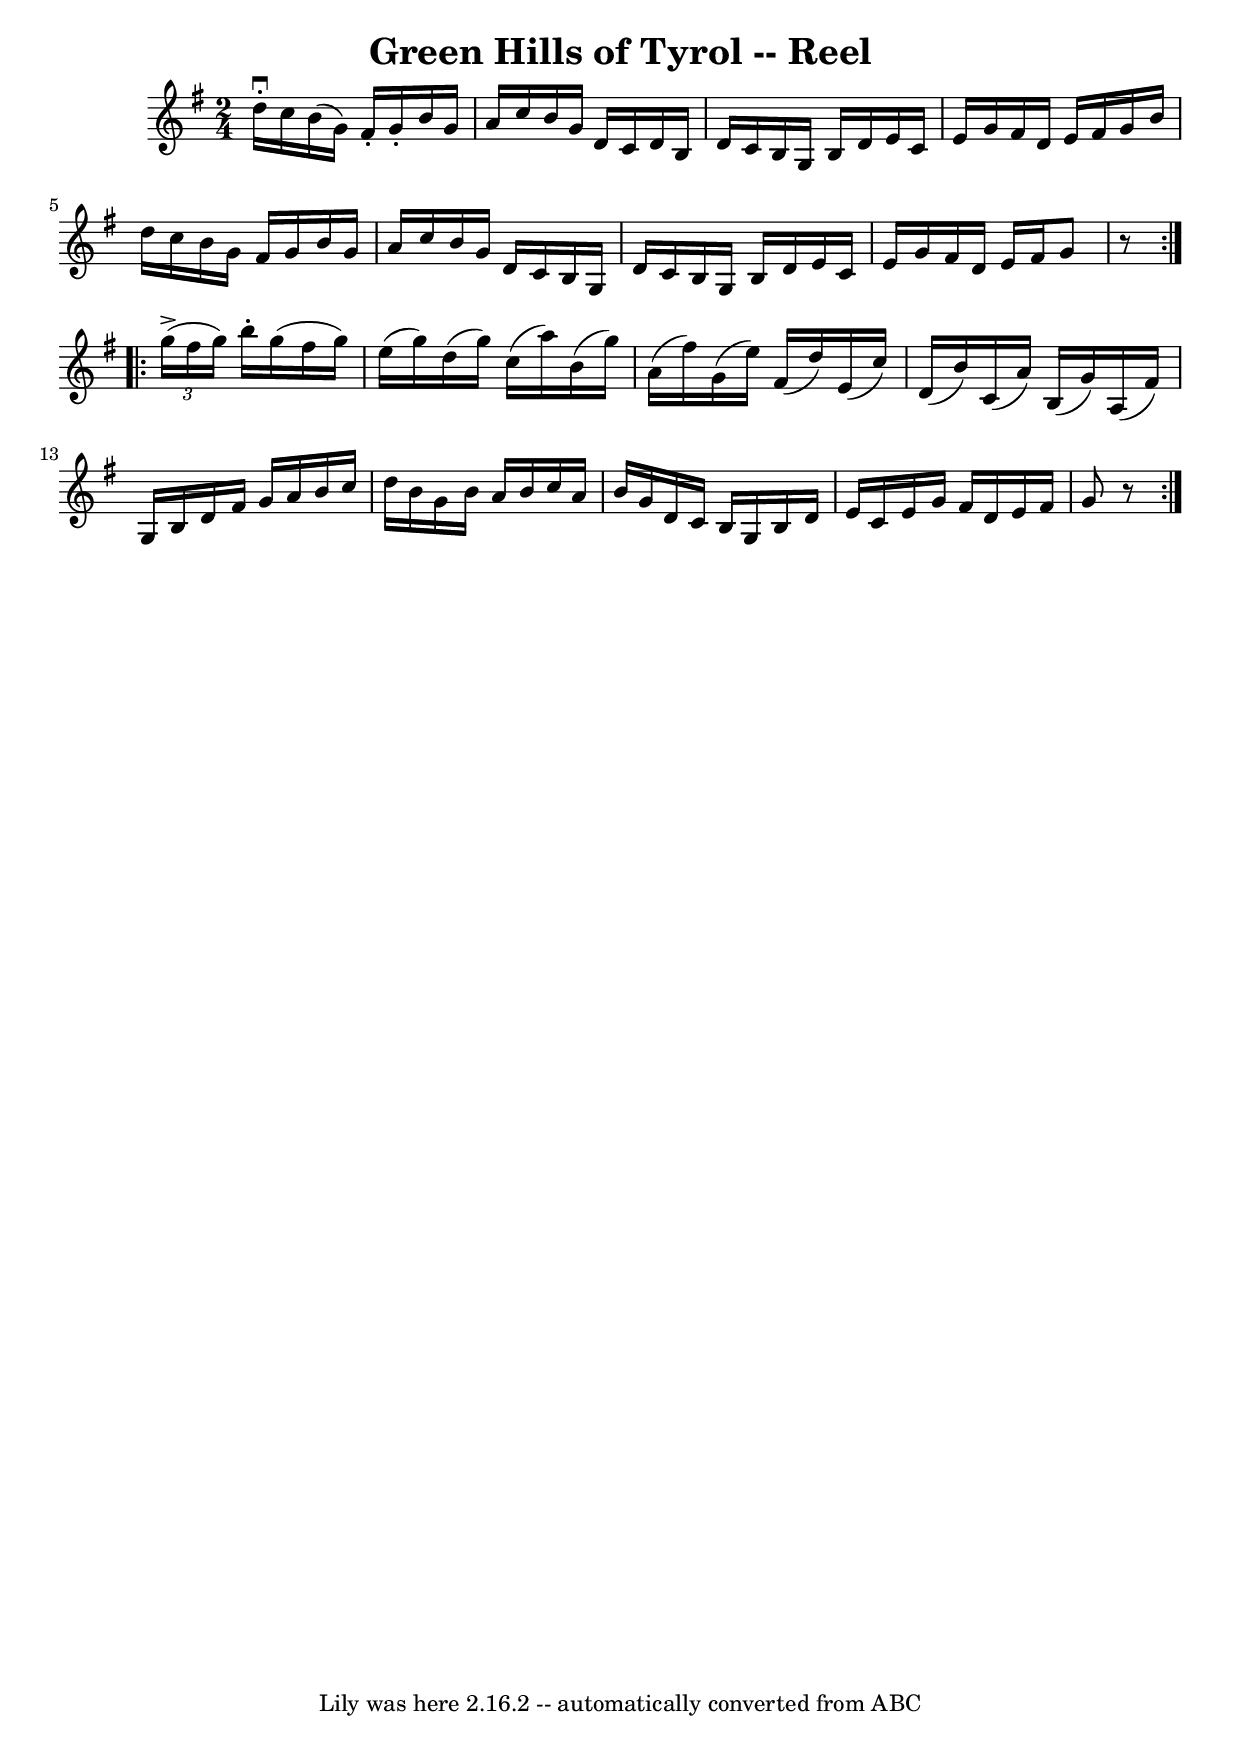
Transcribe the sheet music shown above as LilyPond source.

\version "2.16.2"
\include "Mammoth.ily"
\header {
  %% book = "Ryan's Mammoth Collection"
  crossRefNumber = "1"
  footnotes = ""
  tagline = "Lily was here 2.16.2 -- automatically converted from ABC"
  title = "Green Hills of Tyrol -- Reel"

}
voicedefault =  {



  \repeat volta 2 {

    \time 2/4 
    \key g \major
    d''16^\downbow-. c''16  |
    b'16 (g'16 ) fis'16-. g'16-. b'16 g'16 a'16 c''16    |
    b'16    
    g'16 d'16 c'16 d'16 b16 d'16 c'16    |
    b16 g16    
    b16 d'16 e'16 c'16 e'16 g'16    |
    fis'16 d'16    
    e'16 fis'16 g'16 b'16 d''16 c''16    |
    b'16 g'16   
    fis'16 g'16 b'16 g'16 a'16 c''16    |
    b'16 g'16    
    d'16 c'16 b16 g16 d'16 c'16    |
    b16 g16 b16    
    d'16 e'16 c'16 e'16 g'16    |
    fis'16 d'16 e'16    
    fis'16 g'8    r8 
  } 
  \repeat volta 2 {
    \times 2/3 { g''16^\accent(
		 fis''16 g''16) 
	       } |
    b''16-. g''16 (fis''16 g''16)   
    e''16 (g''16) d''16 (g''16) |
    c''16 (a''16) b'16 (g''16) a'16 (fis''16) g'16 (e''16) |
    fis'16 (
    d''16) e'16 (c''16) d'16 (b'16) c'16 (a'16) |
    
    b16 (g'16) a16 (fis'16) g16 b16 d'16 fis'16  
    |
    g'16 a'16 b'16 c''16 d''16 b'16 g'16 b'16    
    |
    a'16 b'16 c''16 a'16 b'16 g'16 d'16 c'16    
    |
    b16 g16 b16 d'16 e'16 c'16 e'16 g'16    
    |
    fis'16 d'16 e'16 fis'16 g'8    r8   
  }   

}

\score{
  <<

    \context Staff="default"
    {
      \voicedefault 
      
    }

  >>
  \layout {
    
  }
  \midi {
  }

}
